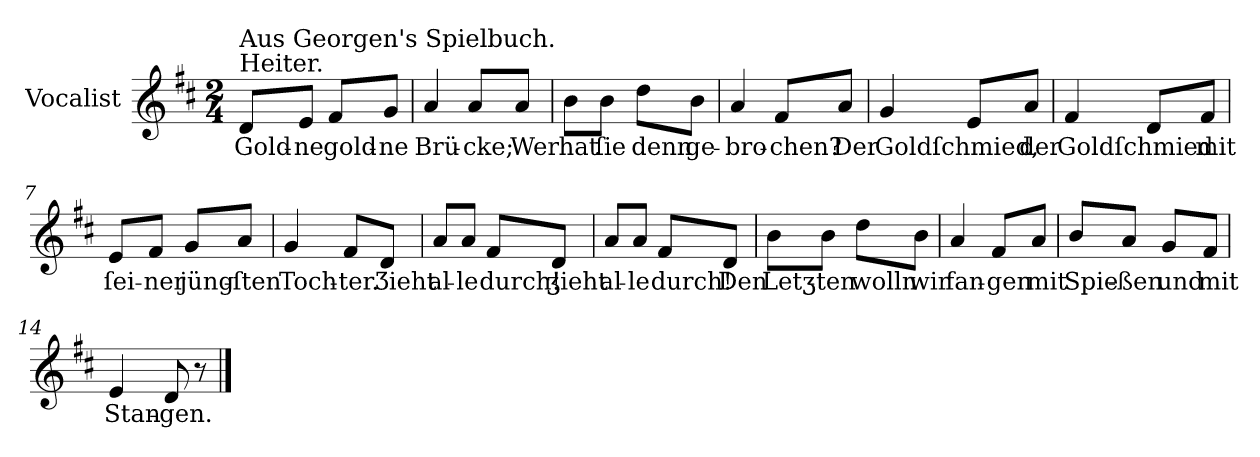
**kern	**text
*part1	*part1
*staff1	*staff1
*I"Vocalist	*
*k[f#c#]	*
*D:	*
*M2/4	*
=1	=1
!LO:TX:a:t=Heiter.	!
!LO:TX:a:t=Aus Georgen's Spielbuch.	!
8dL	Gold-
8eJ	-ne
8f#L	gold-
8gJ	-ne
=2	=2
4a	Brü-
8aL	-cke;
8aJ	Wer
=3	=3
8bL	hat
8bJ	ſie
8ddL	denn
8bJ	ge-
=4	=4
4a	-bro-
8f#L	-chen?
8aJ	Der
=5	=5
4g	Goldſchmied,
8eL	.
8aJ	der
=6	=6
4f#	Goldſchmied
8dL	.
8f#J	mit
=7	=7
8eL	ſei-
8f#J	-ner
8gL	jüng-
8aJ	-ſten
=8	=8
4g	Toch-
8f#L	-ter.
8dJ	Ʒieht
=9	=9
8aL	al-
8aJ	-le
8f#L	durch!
8dJ	ʒieht
=10	=10
8aL	al-
8aJ	-le
8f#L	durch!
8dJ	Den
=11	=11
8bL	Letʒ-
8bJ	-ten
8ddL	wolln
8bJ	wir
=12	=12
4a	fan-
8f#L	-gen
8aJ	mit
=13	=13
8b/L	Spie-
8aJ	-ßen
8gL	und
8f#J	mit
=14	=14
4e	Stan-
8d	-gen.
8r	.
==	==
*-	*-
